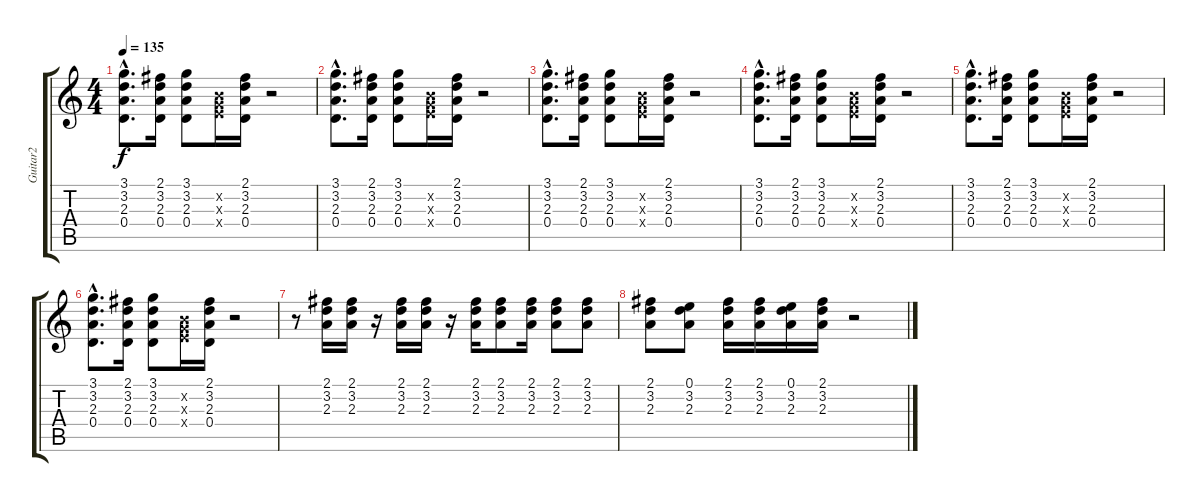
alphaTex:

\track ("Guitar2" "Guitar2") {instrument overdrivenguitar}
\staff {score tabs}
\tuning (E4 B3 G3 D3 A2 E2) {hide}
\ts (4 4)
\tempo 135
\clef g2
\ks c
(3.1{hac} 3.2{hac} 2.3{hac} 0.4{hac}).8{d dy f} (2.1 3.2 2.3 0.4).16 (3.1 3.2 2.3 0.4).8 (0.2{x} 0.3{x} 2.4{x}).16 (2.1 3.2 2.3 0.4).16 r.2 |
(3.1{hac} 3.2{hac} 2.3{hac} 0.4{hac}).8{d} (2.1 3.2 2.3 0.4).16 (3.1 3.2 2.3 0.4).8 (0.2{x} 0.3{x} 2.4{x}).16 (2.1 3.2 2.3 0.4).16 r.2 |
(3.1{hac} 3.2{hac} 2.3{hac} 0.4{hac}).8{d} (2.1 3.2 2.3 0.4).16 (3.1 3.2 2.3 0.4).8 (0.2{x} 0.3{x} 2.4{x}).16 (2.1 3.2 2.3 0.4).16 r.2 |
(3.1{hac} 3.2{hac} 2.3{hac} 0.4{hac}).8{d} (2.1 3.2 2.3 0.4).16 (3.1 3.2 2.3 0.4).8 (0.2{x} 0.3{x} 2.4{x}).16 (2.1 3.2 2.3 0.4).16 r.2 |
(3.1{hac} 3.2{hac} 2.3{hac} 0.4{hac}).8{d} (2.1 3.2 2.3 0.4).16 (3.1 3.2 2.3 0.4).8 (0.2{x} 0.3{x} 2.4{x}).16 (2.1 3.2 2.3 0.4).16 r.2 |
(3.1{hac} 3.2{hac} 2.3{hac} 0.4{hac}).8{d} (2.1 3.2 2.3 0.4).16 (3.1 3.2 2.3 0.4).8 (0.2{x} 0.3{x} 2.4{x}).16 (2.1 3.2 2.3 0.4).16 r.2 |
r.8 (2.1 3.2 2.3).16 (2.1 3.2 2.3).16 r.16 (2.1 3.2 2.3).16 (2.1 3.2 2.3).16 r.16 (2.1 3.2 2.3).16 (2.1 3.2 2.3).8 (2.1 3.2 2.3).16 (2.1 3.2 2.3).8 (2.1 3.2 2.3).8 |
(2.1 3.2 2.3).8 (0.1 3.2 2.3).8 (2.1 3.2 2.3).16 (2.1 3.2 2.3).16 (0.1 3.2 2.3).16 (2.1 3.2 2.3).16 r.2
